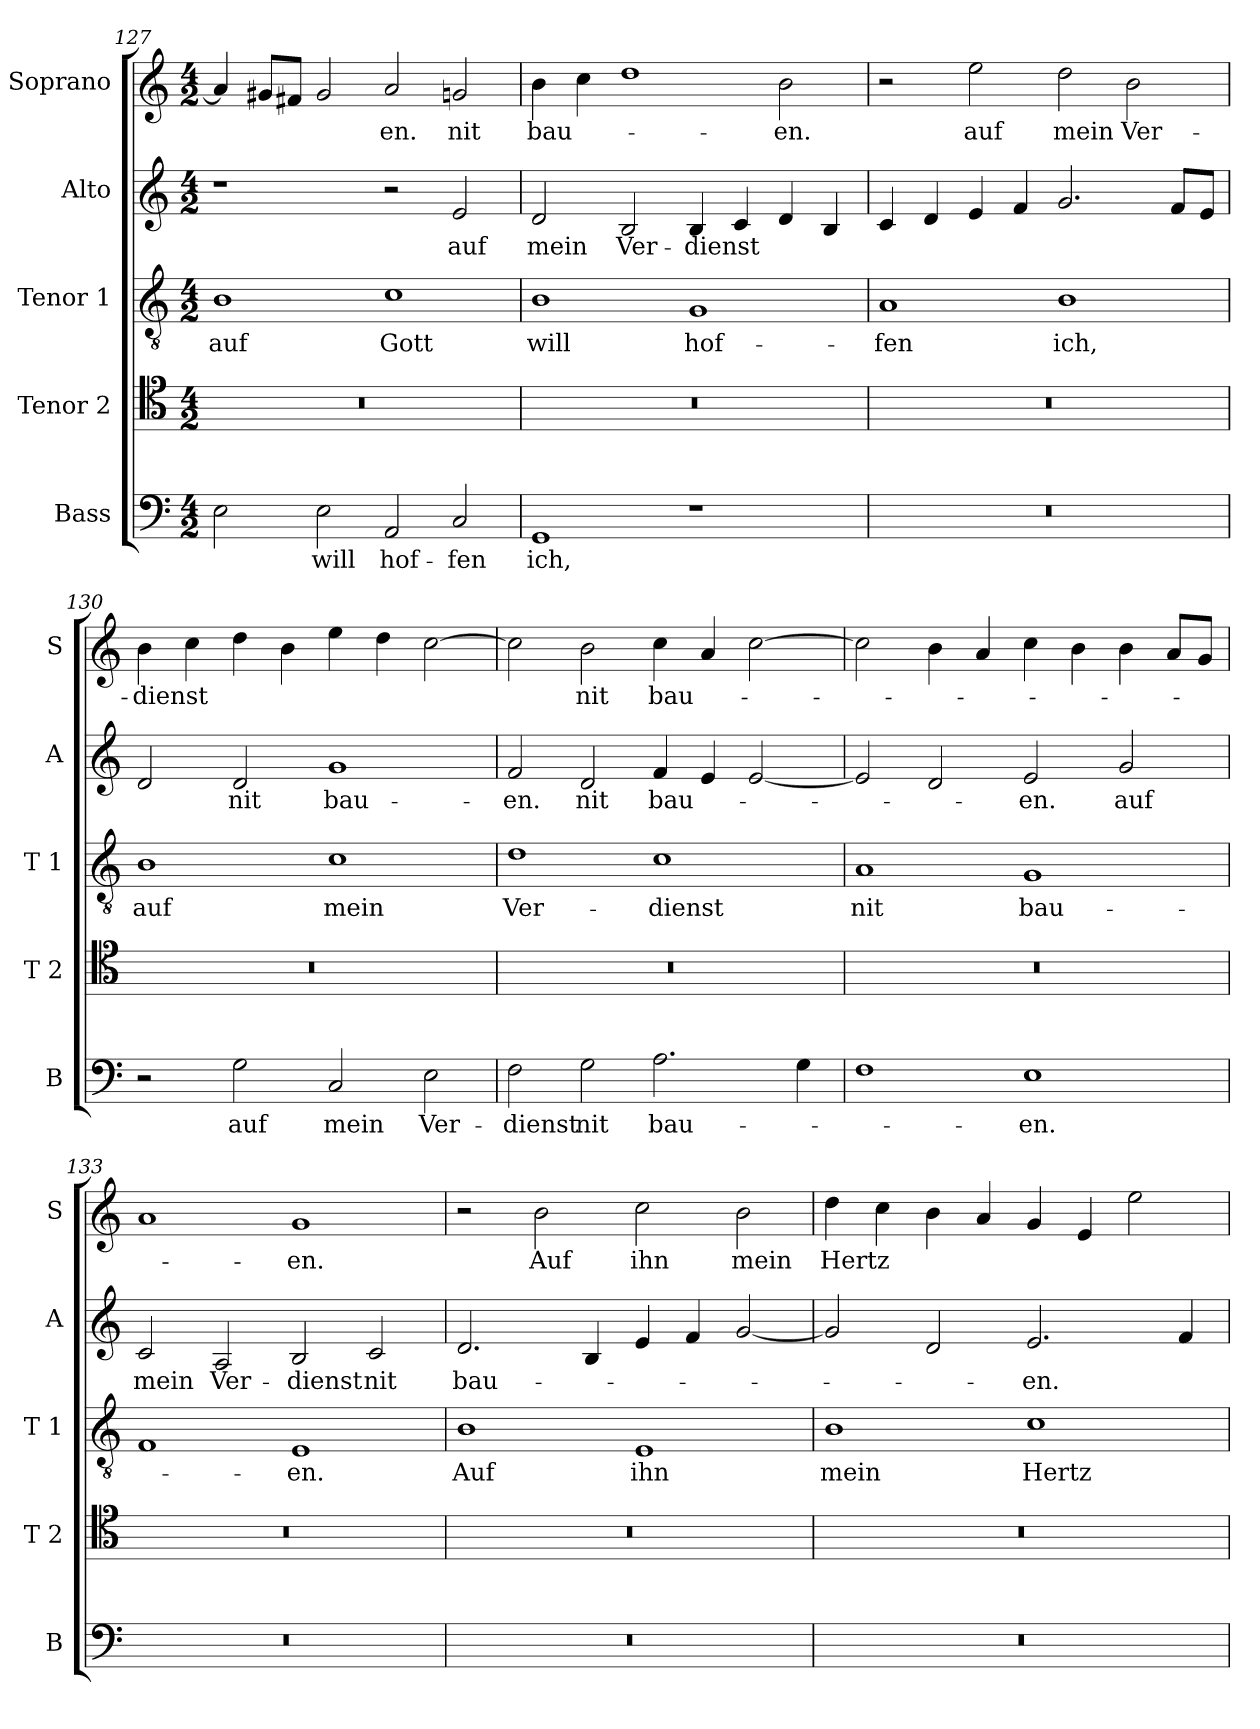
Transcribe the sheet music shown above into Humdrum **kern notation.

**kern	**text	**kern	**kern	**text	**kern	**text	**kern	**text
*part5	*part5	*part4	*part3	*part3	*part2	*part2	*part1	*part1
*staff5	*staff5	*staff4	*staff3	*staff3	*staff2	*staff2	*staff1	*staff1
*I"Bass	*	*I"Tenor 2	*I"Tenor 1	*	*I"Alto	*	*I"Soprano	*
*I'B	*	*I'T 2	*I'T 1	*	*I'A	*	*I'S	*
*clefF4	*	*clefC4	*clefGv2	*	*clefG2	*	*clefG2	*
*k[]	*	*k[]	*k[]	*	*k[]	*	*k[]	*
*C:	*	*C:	*C:	*	*C:	*	*C:	*
*M4/2	*	*M4/2	*M4/2	*	*M4/2	*	*M4/2	*
=127	=127	=127	=127	=127	=127	=127	=127	=127
!	!	!	!	!LO:LY:b	!	!	!	!
2E\	.	0r	1B	auf	1r	.	4a/]	.
.	.	.	.	.	.	.	8g#X/L	.
.	.	.	.	.	.	.	8f#X/J	.
!	!LO:LY:b	!	!	!	!	!	!	!
2E\	will	.	.	.	.	.	2g#/	.
!	!LO:LY:b	!	!	!LO:LY:b	!	!	!	!LO:LY:b
2AA/	hof-	.	1c	Gott	2r	.	2a/	-en.
!	!LO:LY:b	!	!	!	!	!LO:LY:b	!	!LO:LY:b
2C/	-fen	.	.	.	2e/	auf	2gn/	nit
=128	=128	=128	=128	=128	=128	=128	=128	=128
!	!LO:LY:b	!	!	!LO:LY:b	!	!LO:LY:b	!	!LO:LY:b
1GG	ich,	0r	1B	will	2d/	mein	4b\	bau-
.	.	.	.	.	.	.	4cc\	.
!	!	!	!	!	!	!LO:LY:b	!	!
.	.	.	.	.	2B/	Ver-	1dd	.
!	!	!	!	!LO:LY:b	!	!LO:LY:b	!	!
1r	.	.	1G	hof-	4B/	-dienst	.	.
.	.	.	.	.	4c/	.	.	.
!	!	!	!	!	!	!	!	!LO:LY:b
.	.	.	.	.	4d/	.	2b\	-en.
.	.	.	.	.	4B/	.	.	.
=129	=129	=129	=129	=129	=129	=129	=129	=129
!	!	!	!	!LO:LY:b	!	!	!	!
0r	.	0r	1A	-fen	4c/	.	2r	.
.	.	.	.	.	4d/	.	.	.
!	!	!	!	!	!	!	!	!LO:LY:b
.	.	.	.	.	4e/	.	2ee\	auf
.	.	.	.	.	4f/	.	.	.
!	!	!	!	!LO:LY:b	!	!	!	!LO:LY:b
.	.	.	1B	ich,	2.g/	.	2dd\	mein
!	!	!	!	!	!	!	!	!LO:LY:b
.	.	.	.	.	.	.	2b\	Ver-
.	.	.	.	.	8f/L	.	.	.
.	.	.	.	.	8e/J	.	.	.
=130	=130	=130	=130	=130	=130	=130	=130	=130
!	!	!	!	!LO:LY:b	!	!	!	!LO:LY:b
2r	.	0r	1B	auf	2d/	.	4b\	-dienst
.	.	.	.	.	.	.	4cc\	.
!	!LO:LY:b	!	!	!	!	!LO:LY:b	!	!
2G\	auf	.	.	.	2d/	nit	4dd\	.
.	.	.	.	.	.	.	4b\	.
!	!LO:LY:b	!	!	!LO:LY:b	!	!LO:LY:b	!	!
2C/	mein	.	1c	mein	1g	bau-	4ee\	.
.	.	.	.	.	.	.	4dd\	.
!	!LO:LY:b	!	!	!	!	!	!	!
2E\	Ver-	.	.	.	.	.	[2cc\	.
!!LO:LB:g=z
=131	=131	=131	=131	=131	=131	=131	=131	=131
!	!LO:LY:b	!	!	!LO:LY:b	!	!LO:LY:b	!	!
2F\	-dienst	0r	1d	Ver-	2f/	-en.	2cc\]	.
!	!LO:LY:b	!	!	!	!	!LO:LY:b	!	!LO:LY:b
2G\	nit	.	.	.	2d/	nit	2b\	nit
!	!LO:LY:b	!	!	!LO:LY:b	!	!LO:LY:b	!	!LO:LY:b
2.A\	bau-	.	1c	-dienst	4f/	bau-	4cc\	bau-
.	.	.	.	.	4e/	.	4a/	.
.	.	.	.	.	[2e/	.	[2cc\	.
4G\	.	.	.	.	.	.	.	.
=132	=132	=132	=132	=132	=132	=132	=132	=132
!	!	!	!	!LO:LY:b	!	!	!	!
1F	.	0r	1A	nit	2e/]	.	2cc\]	.
.	.	.	.	.	2d/	.	4b\	.
.	.	.	.	.	.	.	4a/	.
!	!LO:LY:b	!	!	!LO:LY:b	!	!LO:LY:b	!	!
1E	-en.	.	1G	bau-	2e/	-en.	4cc\	.
.	.	.	.	.	.	.	4b\	.
!	!	!	!	!	!	!LO:LY:b	!	!
.	.	.	.	.	2g/	auf	4b\	.
.	.	.	.	.	.	.	8a/L	.
.	.	.	.	.	.	.	8g/J	.
=133	=133	=133	=133	=133	=133	=133	=133	=133
!	!	!	!	!	!	!LO:LY:b	!	!
0r	.	0r	1F	.	2c/	mein	1a	.
!	!	!	!	!	!	!LO:LY:b	!	!
.	.	.	.	.	2A/	Ver-	.	.
!	!	!	!	!LO:LY:b	!	!LO:LY:b	!	!LO:LY:b
.	.	.	1E	-en.	2B/	-dienst	1g	-en.
!	!	!	!	!	!	!LO:LY:b	!	!
.	.	.	.	.	2c/	nit	.	.
=134	=134	=134	=134	=134	=134	=134	=134	=134
!	!	!	!	!LO:LY:b	!	!LO:LY:b	!	!
0r	.	0r	1B	Auf	2.d/	bau-	2r	.
!	!	!	!	!	!	!	!	!LO:LY:b
.	.	.	.	.	.	.	2b\	Auf
.	.	.	.	.	4B/	.	.	.
!	!	!	!	!LO:LY:b	!	!	!	!LO:LY:b
.	.	.	1E	ihn	4e/	.	2cc\	ihn
.	.	.	.	.	4f/	.	.	.
!	!	!	!	!	!	!	!	!LO:LY:b
.	.	.	.	.	[2g/	.	2b\	mein
=135	=135	=135	=135	=135	=135	=135	=135	=135
!	!	!	!	!LO:LY:b	!	!	!	!LO:LY:b
0r	.	0r	1B	mein	2g/]	.	4dd\	Hertz
.	.	.	.	.	.	.	4cc\	.
.	.	.	.	.	2d/	.	4b\	.
.	.	.	.	.	.	.	4a/	.
!	!	!	!	!LO:LY:b	!	!LO:LY:b	!	!
.	.	.	1c	Hertz	2.e/	-en.	4g/	.
.	.	.	.	.	.	.	4e/	.
.	.	.	.	.	.	.	2ee\	.
.	.	.	.	.	4f/	.	.	.
=	=	=	=	=	=	=	=	=
*-	*-	*-	*-	*-	*-	*-	*-	*-
